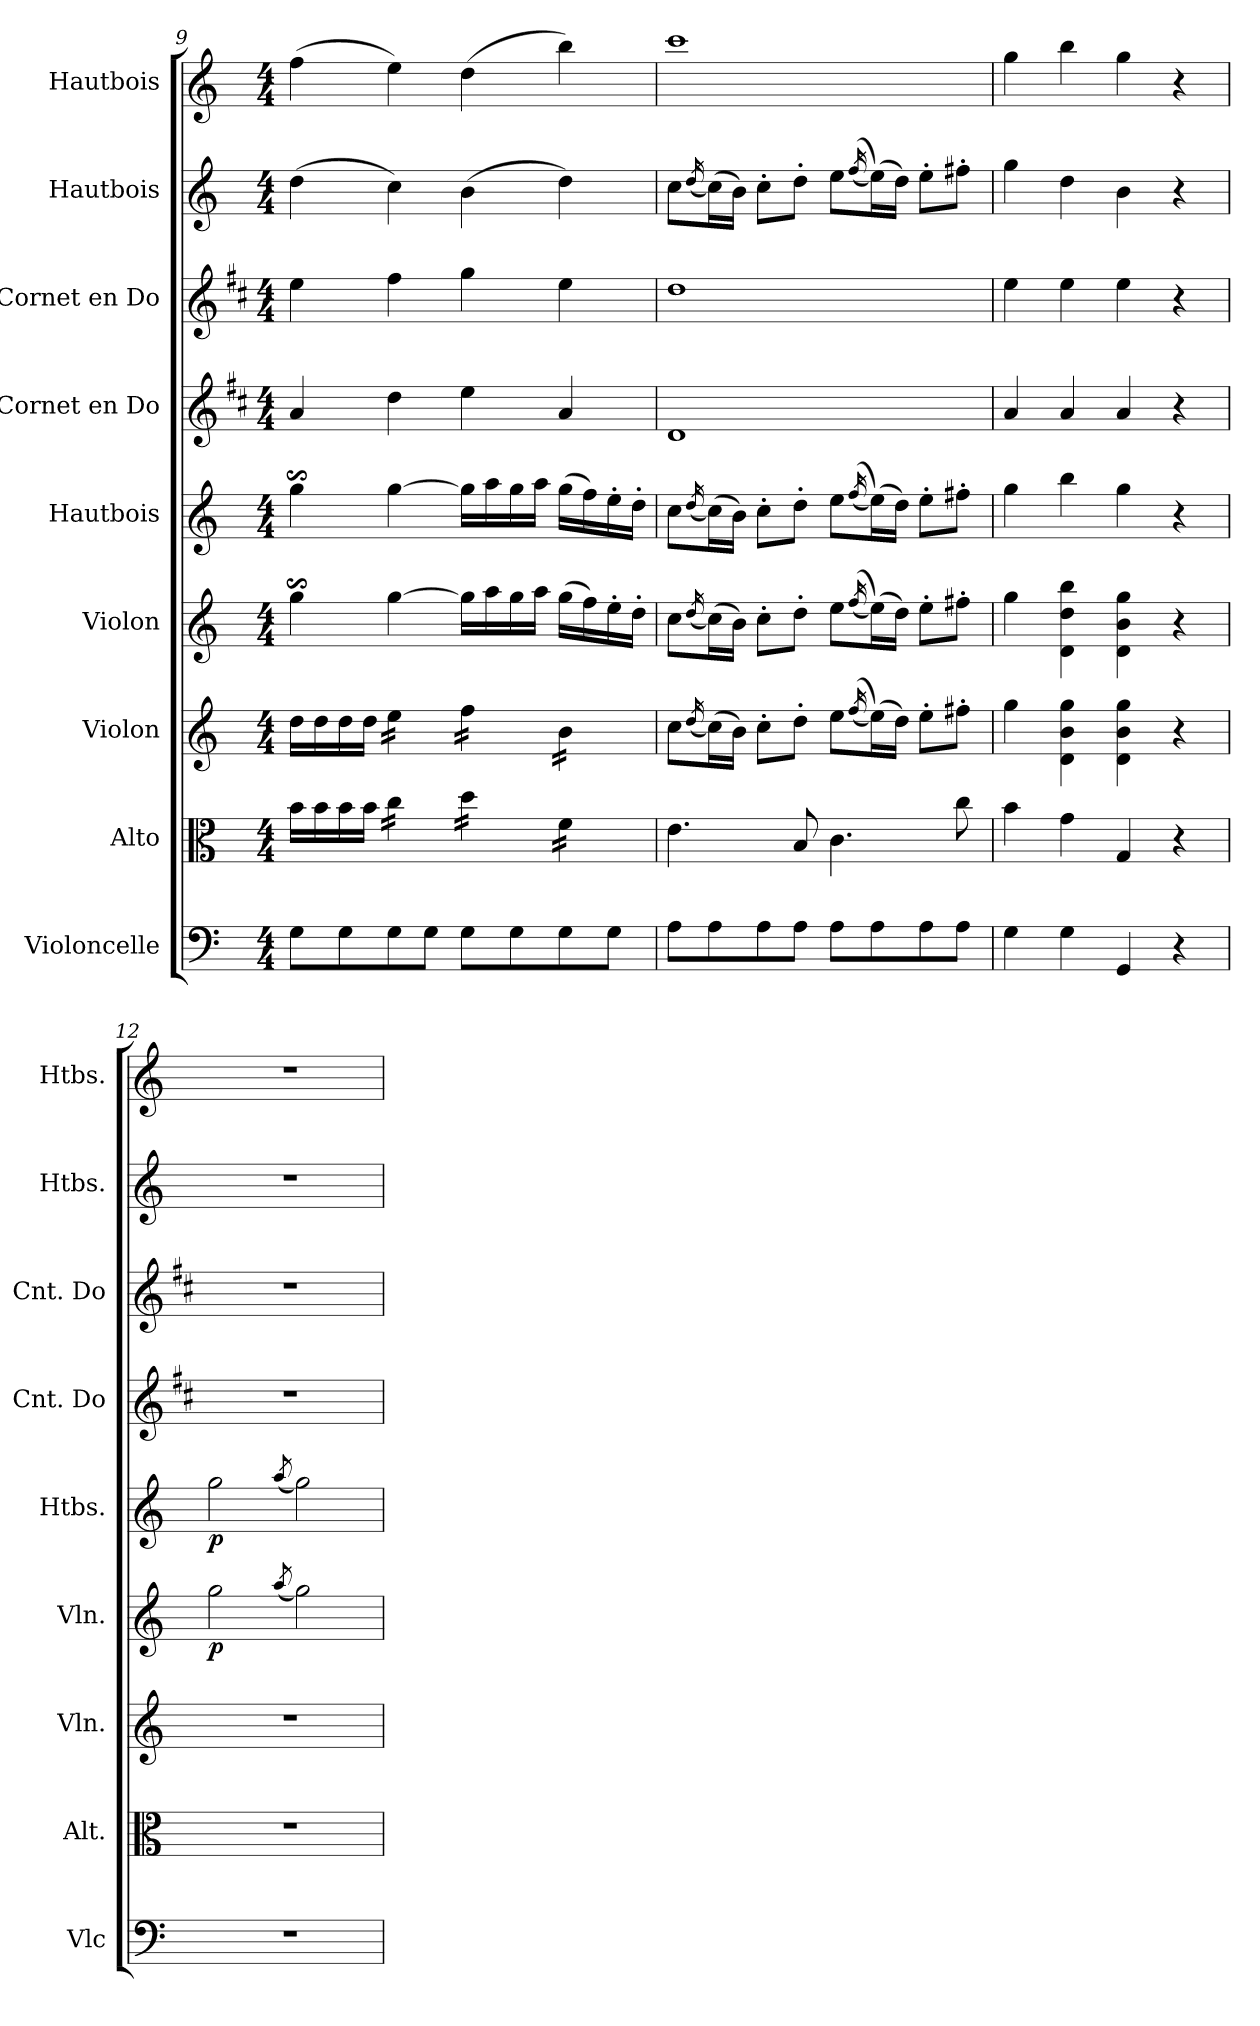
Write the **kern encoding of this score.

**kern	**kern	**kern	**kern	**dynam	**kern	**dynam	**kern	**kern	**kern	**kern
*part9	*part8	*part7	*part6	*part6	*part5	*part5	*part4	*part3	*part2	*part1
*staff9	*staff8	*staff7	*staff6	*staff6	*staff5	*staff5	*staff4	*staff3	*staff2	*staff1
*I"Violoncelle	*I"Alto	*I"Violon	*I"Violon	*	*I"Hautbois	*	*I"Cornet en Do	*I"Cornet en Do	*I"Hautbois	*I"Hautbois
*I'Vlc	*I'Alt.	*I'Vln.	*I'Vln.	*	*I'Htbs.	*	*I'Cnt. Do	*I'Cnt. Do	*I'Htbs.	*I'Htbs.
*clefF4	*clefC3	*clefG2	*clefG2	*	*clefG2	*	*clefG2	*clefG2	*clefG2	*clefG2
*	*	*	*	*	*	*	*ITrd1c2	*ITrd1c2	*	*
*k[]	*k[]	*k[]	*k[]	*	*k[]	*	*k[]	*k[]	*k[]	*k[]
*M4/4	*M4/4	*M4/4	*M4/4	*	*M4/4	*	*M4/4	*M4/4	*M4/4	*M4/4
=9	=9	=9	=9	=9	=9	=9	=9	=9	=9	=9
8G\L	16b\LL	16dd\LL	4ggs$SS\	.	4ggs$SS\	.	4g/	4dd\	(4dd\	(4ff\
.	16b\	16dd\	.	.	.	.	.	.	.	.
8G\	16b\	16dd\	.	.	.	.	.	.	.	.
.	16b\JJ	16dd\JJ	.	.	.	.	.	.	.	.
*	*tremolo	*	*	*	*	*	*	*	*	*
*	*	*tremolo	*	*	*	*	*	*	*	*
8G\	16cc\LL	16ee\LL	[4gg\	.	[4gg\	.	4cc\	4ee\	4cc\)	4ee\)
.	16cc\	16ee\	.	.	.	.	.	.	.	.
8G\J	16cc\	16ee\	.	.	.	.	.	.	.	.
.	16cc\JJ	16ee\JJ	.	.	.	.	.	.	.	.
8G\L	16dd\LL	16ff\LL	16gg\LL]	.	16gg\LL]	.	4dd\	4ff\	(4b\	(4dd\
.	16dd\	16ff\	16aa\	.	16aa\	.	.	.	.	.
8G\	16dd\	16ff\	16gg\	.	16gg\	.	.	.	.	.
.	16dd\JJ	16ff\JJ	16aa\JJ	.	16aa\JJ	.	.	.	.	.
8G\	16f\LL	16b\LL	(16gg\LL	.	(16gg\LL	.	4g/	4dd\	4dd\)	4bb\)
.	16f\	16b\	16ff\)	.	16ff\)	.	.	.	.	.
8G\J	16f\	16b\	16ee'\	.	16ee'\	.	.	.	.	.
.	16f\JJ	16b\JJ	16dd'\JJ	.	16dd'\JJ	.	.	.	.	.
*	*	*Xtremolo	*	*	*	*	*	*	*	*
*	*Xtremolo	*	*	*	*	*	*	*	*	*
=10	=10	=10	=10	=10	=10	=10	=10	=10	=10	=10
8A\L	4.e\	8cc\L	8cc\L	.	8cc\L	.	1c	1cc	8cc\L	1ccc
.	.	(16qdd/	(16qdd/	.	(16qdd/	.	.	.	(16qdd/	.
8A\	.	(16cc\L)	(16cc\L)	.	(16cc\L)	.	.	.	(16cc\L)	.
.	.	16b\JJ)	16b\JJ)	.	16b\JJ)	.	.	.	16b\JJ)	.
8A\	.	8cc'\L	8cc'\L	.	8cc'\L	.	.	.	8cc'\L	.
8A\J	8B/	8dd'\J	8dd'\J	.	8dd'\J	.	.	.	8dd'\J	.
8A\L	4.c\	8ee\L	8ee\L	.	8ee\L	.	.	.	8ee\L	.
.	.	((16qff/	((16qff/	.	((16qff/	.	.	.	((16qff/	.
8A\	.	(16ee\L))	(16ee\L))	.	(16ee\L))	.	.	.	(16ee\L))	.
.	.	16dd\JJ)	16dd\JJ)	.	16dd\JJ)	.	.	.	16dd\JJ)	.
8A\	.	8ee'\L	8ee'\L	.	8ee'\L	.	.	.	8ee'\L	.
8A\J	8cc\	8ff#X'\J	8ff#X'\J	.	8ff#X'\J	.	.	.	8ff#X'\J	.
!!LO:PB:g=z
=11	=11	=11	=11	=11	=11	=11	=11	=11	=11	=11
4G\	4b\	4gg\	4gg\	.	4gg\	.	4g/	4dd\	4gg\	4gg\
4G\	4g\	4d\ 4b\ 4gg\	4d\ 4dd\ 4bb\	.	4bb\	.	4g/	4dd\	4dd\	4bb\
4GG/	4G/	4d\ 4b\ 4gg\	4d\ 4b\ 4gg\	.	4gg\	.	4g/	4dd\	4b\	4gg\
4r	4r	4r	4r	.	4r	.	4r	4r	4r	4r
=12	=12	=12	=12	=12	=12	=12	=12	=12	=12	=12
!	!	!	!	!LO:DY:b	!	!LO:DY:b	!	!	!	!
1r	1r	1r	2gg\	p	2gg\	p	1r	1r	1r	1r
.	.	.	(8qaa/	.	(8qaa/	.	.	.	.	.
.	.	.	2gg\)	.	2gg\)	.	.	.	.	.
=	=	=	=	=	=	=	=	=	=	=
*-	*-	*-	*-	*-	*-	*-	*-	*-	*-	*-
